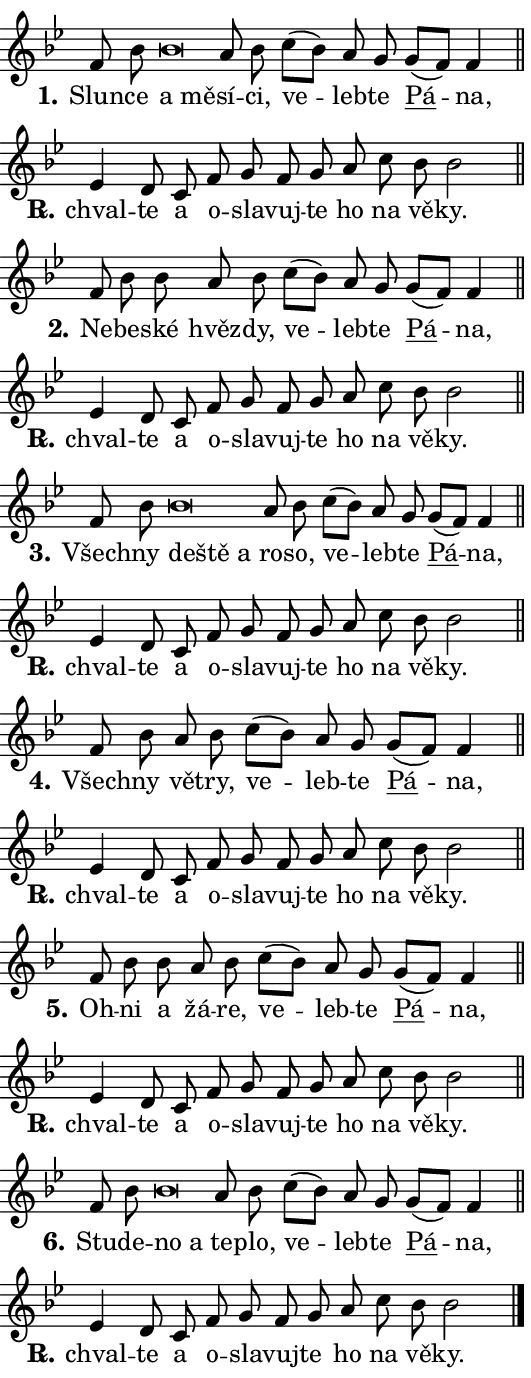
\version "2.24.0"
\header { tagline = "" }
\paper {
  indent = 0\cm
  top-margin = 0\cm
  right-margin = 0.13\cm % to fit lyric hyphens
  bottom-margin = 0\cm
  left-margin = 0\cm
  paper-width = 9\cm
  page-breaking = #ly:one-page-breaking
  system-system-spacing.basic-distance = #11
  score-system-spacing.basic-distance = #11
  ragged-last = ##f
}


%% Author: Thomas Morley
%% https://lists.gnu.org/archive/html/lilypond-user/2020-05/msg00002.html
#(define (line-position grob)
"Returns position of @var[grob} in current system:
   @code{'start}, if at first time-step
   @code{'end}, if at last time-step
   @code{'middle} otherwise
"
  (let* ((col (ly:item-get-column grob))
         (ln (ly:grob-object col 'left-neighbor))
         (rn (ly:grob-object col 'right-neighbor))
         (col-to-check-left (if (ly:grob? ln) ln col))
         (col-to-check-right (if (ly:grob? rn) rn col))
         (break-dir-left
           (and
             (ly:grob-property col-to-check-left 'non-musical #f)
             (ly:item-break-dir col-to-check-left)))
         (break-dir-right
           (and
             (ly:grob-property col-to-check-right 'non-musical #f)
             (ly:item-break-dir col-to-check-right))))
        (cond ((eqv? 1 break-dir-left) 'start)
              ((eqv? -1 break-dir-right) 'end)
              (else 'middle))))

#(define (tranparent-at-line-position vctor)
  (lambda (grob)
  "Relying on @code{line-position} select the relevant enry from @var{vctor}.
Used to determine transparency,"
    (case (line-position grob)
      ((end) (not (vector-ref vctor 0)))
      ((middle) (not (vector-ref vctor 1)))
      ((start) (not (vector-ref vctor 2))))))

noteHeadBreakVisibility =
#(define-music-function (break-visibility)(vector?)
"Makes @code{NoteHead}s transparent relying on @var{break-visibility}"
#{
  \override NoteHead.transparent =
    #(tranparent-at-line-position break-visibility)
#})

#(define delete-ledgers-for-transparent-note-heads
  (lambda (grob)
    "Reads whether a @code{NoteHead} is transparent.
If so this @code{NoteHead} is removed from @code{'note-heads} from
@var{grob}, which is supposed to be @code{LedgerLineSpanner}.
As a result ledgers are not printed for this @code{NoteHead}"
    (let* ((nhds-array (ly:grob-object grob 'note-heads))
           (nhds-list
             (if (ly:grob-array? nhds-array)
                 (ly:grob-array->list nhds-array)
                 '()))
           ;; Relies on the transparent-property being done before
           ;; Staff.LedgerLineSpanner.after-line-breaking is executed.
           ;; This is fragile ...
           (to-keep
             (remove
               (lambda (nhd)
                 (ly:grob-property nhd 'transparent #f))
               nhds-list)))
      ;; TODO find a better method to iterate over grob-arrays, similiar
      ;; to filter/remove etc for lists
      ;; For now rebuilt from scratch
      (set! (ly:grob-object grob 'note-heads)  '())
      (for-each
        (lambda (nhd)
          (ly:pointer-group-interface::add-grob grob 'note-heads nhd))
        to-keep))))

squashNotes = {
  \override NoteHead.X-extent = #'(-0.2 . 0.2)
  \override NoteHead.Y-extent = #'(-0.75 . 0)
  \override NoteHead.stencil =
    #(lambda (grob)
       (let ((pos (ly:grob-property grob 'staff-position)))
         (begin
           (if (< pos -7) (display "ERROR: Lower brevis then expected\n") (display ""))
           (if (<= pos -6) ly:text-interface::print ly:note-head::print))))
}
unSquashNotes = {
  \revert NoteHead.X-extent
  \revert NoteHead.Y-extent
  \revert NoteHead.stencil
}

hideNotes = \noteHeadBreakVisibility #begin-of-line-visible
unHideNotes = \noteHeadBreakVisibility #all-visible

% work-around for resetting accidentals
% https://lilypond.org/doc/v2.23/Documentation/notation/displaying-rhythms#unmetered-music
cadenzaMeasure = {
  \cadenzaOff
  \partial 1024 s1024
  \cadenzaOn
}

#(define-markup-command (accent layout props text) (markup?)
  "Underline accented syllable"
  (interpret-markup layout props
    #{\markup \override #'(offset . 4.3) \underline { #text }#}))

responsum = \markup \concat {
  "R" \hspace #-1.05 \path #0.1 #'((moveto 0 0.07) (lineto 0.9 0.8)) \hspace #0.05 "."
}

spaceSize = #0.6828661417322834 % exact space size for TeX Gyre Schola

\layout {
  \context {
    \Staff
    \remove "Time_signature_engraver"
    \override LedgerLineSpanner.after-line-breaking = #delete-ledgers-for-transparent-note-heads
  }
  \context {
    \Lyrics {
      \override LyricSpace.minimum-distance = \spaceSize
      \override LyricText.font-name = #"TeX Gyre Schola"
      \override LyricText.font-size = 1
      \override StanzaNumber.font-name = #"TeX Gyre Schola Bold"
      \override StanzaNumber.font-size = 1
    }
  }
  \context {
    \Score 
    \override NoteHead.text =
      #(lambda (grob) 
        (let ((pos (ly:grob-property grob 'staff-position)))
          #{\markup {
            \combine
              \halign #-0.55 \raise #(if (= pos -6) 0 0.5) \override #'(thickness . 2) \draw-line #'(3.2 . 0)
              \musicglyph "noteheads.sM1"
          }#}))
  }
}

% magnetic-lyrics.ily
%
%   written by
%     Jean Abou Samra <jean@abou-samra.fr>
%     Werner Lemberg <wl@gnu.org>
%
%   adapted by
%     Jiri Hon <jiri.hon@gmail.com>
%
% Version 2022-Apr-15

% https://www.mail-archive.com/lilypond-user@gnu.org/msg149350.html

#(define (Left_hyphen_pointer_engraver context)
   "Collect syllable-hyphen-syllable occurrences in lyrics and store
them in properties.  This engraver only looks to the left.  For
example, if the lyrics input is @code{foo -- bar}, it does the
following.

@itemize @bullet
@item
Set the @code{text} property of the @code{LyricHyphen} grob between
@q{foo} and @q{bar} to @code{foo}.

@item
Set the @code{left-hyphen} property of the @code{LyricText} grob with
text @q{foo} to the @code{LyricHyphen} grob between @q{foo} and
@q{bar}.
@end itemize

Use this auxiliary engraver in combination with the
@code{lyric-@/text::@/apply-@/magnetic-@/offset!} hook."
   (let ((hyphen #f)
         (text #f))
     (make-engraver
      (acknowledgers
       ((lyric-syllable-interface engraver grob source-engraver)
        (set! text grob)))
      (end-acknowledgers
       ((lyric-hyphen-interface engraver grob source-engraver)
        ;(when (not (grob::has-interface grob 'lyric-space-interface))
          (set! hyphen grob)));)
      ((stop-translation-timestep engraver)
       (when (and text hyphen)
         (ly:grob-set-object! text 'left-hyphen hyphen))
       (set! text #f)
       (set! hyphen #f)))))

#(define (lyric-text::apply-magnetic-offset! grob)
   "If the space between two syllables is less than the value in
property @code{LyricText@/.details@/.squash-threshold}, move the right
syllable to the left so that it gets concatenated with the left
syllable.

Use this function as a hook for
@code{LyricText@/.after-@/line-@/breaking} if the
@code{Left_@/hyphen_@/pointer_@/engraver} is active."
   (let ((hyphen (ly:grob-object grob 'left-hyphen #f)))
     (when hyphen
       (let ((left-text (ly:spanner-bound hyphen LEFT)))
         (when (grob::has-interface left-text 'lyric-syllable-interface)
           (let* ((common (ly:grob-common-refpoint grob left-text X))
                  (this-x-ext (ly:grob-extent grob common X))
                  (left-x-ext
                   (begin
                     ;; Trigger magnetism for left-text.
                     (ly:grob-property left-text 'after-line-breaking)
                     (ly:grob-extent left-text common X)))
                  ;; `delta` is the gap width between two syllables.
                  (delta (- (interval-start this-x-ext)
                            (interval-end left-x-ext)))
                  (details (ly:grob-property grob 'details))
                  (threshold (assoc-get 'squash-threshold details 0.2)))
             (when (< delta threshold)
               (let* (;; We have to manipulate the input text so that
                      ;; ligatures crossing syllable boundaries are not
                      ;; disabled.  For languages based on the Latin
                      ;; script this is essentially a beautification.
                      ;; However, for non-Western scripts it can be a
                      ;; necessity.
                      (lt (ly:grob-property left-text 'text))
                      (rt (ly:grob-property grob 'text))
                      (is-space (grob::has-interface hyphen 'lyric-space-interface))
                      (space (if is-space " " ""))
                      (extra-delta (if is-space spaceSize 0))
                      ;; Append new syllable.
                      (ltrt-space (if (and (string? lt) (string? rt))
                                (string-append lt space rt)
                                (make-concat-markup (list lt space rt))))
                      ;; Right-align `ltrt` to the right side.
                      (ltrt-space-markup (grob-interpret-markup
                               grob
                               (make-translate-markup
                                (cons (interval-length this-x-ext) 0)
                                (make-right-align-markup ltrt-space)))))
                 (begin
                   ;; Don't print `left-text`.
                   (ly:grob-set-property! left-text 'stencil #f)
                   ;; Set text and stencil (which holds all collected
                   ;; syllables so far) and shift it to the left.
                   (ly:grob-set-property! grob 'text ltrt-space)
                   (ly:grob-set-property! grob 'stencil ltrt-space-markup)
                   (ly:grob-translate-axis! grob (- (- delta extra-delta)) X))))))))))


#(define (lyric-hyphen::displace-bounds-first grob)
   ;; Make very sure this callback isn't triggered too early.
   (let ((left (ly:spanner-bound grob LEFT))
         (right (ly:spanner-bound grob RIGHT)))
     (ly:grob-property left 'after-line-breaking)
     (ly:grob-property right 'after-line-breaking)
     (ly:lyric-hyphen::print grob)))

squashThreshold = #0.4

\layout {
  \context {
    \Lyrics
    \consists #Left_hyphen_pointer_engraver
    \override LyricText.after-line-breaking =
      #lyric-text::apply-magnetic-offset!
    \override LyricHyphen.stencil = #lyric-hyphen::displace-bounds-first
    \override LyricText.details.squash-threshold = \squashThreshold
    \override LyricHyphen.minimum-distance = 0
    \override LyricHyphen.minimum-length = \squashThreshold
  }
}

squashText = \override LyricText.details.squash-threshold = 9999
unSquashText = \override LyricText.details.squash-threshold = \squashThreshold

leftText = \override LyricText.self-alignment-X = #LEFT
unLeftText = \revert LyricText.self-alignment-X

starOffset = #(lambda (grob) 
                (let ((x_offset (ly:self-alignment-interface::aligned-on-x-parent grob)))
                  (if (= x_offset 0) 0 (+ x_offset 1.2))))

star = #(define-music-function (syllable)(string?)
"Append star separator at the end of a syllable"
#{
  \once \override LyricText.X-offset = #starOffset
  \lyricmode { \markup {
    #syllable
    \override #'((font-name . "TeX Gyre Schola Bold")) \hspace #0.2 \lower #0.65 \larger "*"
  } }
#})

starAccent = #(define-music-function (syllable)(string?)
"Append star separator at the end of a syllable and make accent"
#{
  \once \override LyricText.X-offset = #starOffset
  \lyricmode { \markup {
    \accent #syllable
    \override #'((font-name . "TeX Gyre Schola Bold")) \hspace #0.2 \lower #0.65 \larger "*"
  } }
#})

breath = #(define-music-function (syllable)(string?)
"Append breathing indicator at the end of a syllable"
#{
  \lyricmode { \markup { #syllable "+" } }
#})

optionalBreath = #(define-music-function (syllable)(string?)
"Append optional breathing indicator at the end of a syllable"
#{
  \lyricmode { \markup { #syllable "(+)" } }
#})


\score {
    <<
        \new Voice = "melody" { \cadenzaOn \key bes \major \relative { f'8 bes \bar "" \squashNotes bes\breve*1/16 \hideNotes \breve*1/16 \bar "" \unHideNotes \unSquashNotes a8 bes \bar "" c[( bes)] \bar "" a g \bar "" \bar "" g[( f)] f4 \cadenzaMeasure \bar "||" \break } }
        \new Lyrics \lyricsto "melody" { \lyricmode { \set stanza = "1."
Slun -- ce \leftText a \squashText mě -- \unLeftText \unSquashText sí -- ci, ve -- leb -- te \markup \accent Pá -- na, } }
    >>
    \layout {}
}

\score {
    <<
        \new Voice = "melody" { \cadenzaOn \key bes \major \relative { es'4 d8 c \bar "" f g f \bar "" g a \bar "" c bes bes2 \cadenzaMeasure \bar "||" \break } }
        \new Lyrics \lyricsto "melody" { \lyricmode { \set stanza = \responsum
chval -- te a o -- sla -- vuj -- te ho na vě -- ky. } }
    >>
    \layout {}
}

\score {
    <<
        \new Voice = "melody" { \cadenzaOn \key bes \major \relative { f'8 bes \bar "" bes a8 bes \bar "" c[( bes)] \bar "" a g \bar "" \bar "" g[( f)] f4 \cadenzaMeasure \bar "||" \break } }
        \new Lyrics \lyricsto "melody" { \lyricmode { \set stanza = "2."
Ne -- be -- ské hvěz -- dy, ve -- leb -- te \markup \accent Pá -- na, } }
    >>
    \layout {}
}

\score {
    <<
        \new Voice = "melody" { \cadenzaOn \key bes \major \relative { es'4 d8 c \bar "" f g f \bar "" g a \bar "" c bes bes2 \cadenzaMeasure \bar "||" \break } }
        \new Lyrics \lyricsto "melody" { \lyricmode { \set stanza = \responsum
chval -- te a o -- sla -- vuj -- te ho na vě -- ky. } }
    >>
    \layout {}
}

\score {
    <<
        \new Voice = "melody" { \cadenzaOn \key bes \major \relative { f'8 bes \bar "" \squashNotes bes\breve*1/16 \hideNotes \breve*1/16 \breve*1/16 \bar "" \unHideNotes \unSquashNotes a8 bes \bar "" c[( bes)] \bar "" a g \bar "" \bar "" g[( f)] f4 \cadenzaMeasure \bar "||" \break } }
        \new Lyrics \lyricsto "melody" { \lyricmode { \set stanza = "3."
Všech -- ny \leftText de -- \squashText ště a \unLeftText \unSquashText ro -- so, ve -- leb -- te \markup \accent Pá -- na, } }
    >>
    \layout {}
}

\score {
    <<
        \new Voice = "melody" { \cadenzaOn \key bes \major \relative { es'4 d8 c \bar "" f g f \bar "" g a \bar "" c bes bes2 \cadenzaMeasure \bar "||" \break } }
        \new Lyrics \lyricsto "melody" { \lyricmode { \set stanza = \responsum
chval -- te a o -- sla -- vuj -- te ho na vě -- ky. } }
    >>
    \layout {}
}

\score {
    <<
        \new Voice = "melody" { \cadenzaOn \key bes \major \relative { f'8 bes8 a8 bes \bar "" c[( bes)] \bar "" a g \bar "" \bar "" g[( f)] f4 \cadenzaMeasure \bar "||" \break } }
        \new Lyrics \lyricsto "melody" { \lyricmode { \set stanza = "4."
Všech -- ny vě -- try, ve -- leb -- te \markup \accent Pá -- na, } }
    >>
    \layout {}
}

\score {
    <<
        \new Voice = "melody" { \cadenzaOn \key bes \major \relative { es'4 d8 c \bar "" f g f \bar "" g a \bar "" c bes bes2 \cadenzaMeasure \bar "||" \break } }
        \new Lyrics \lyricsto "melody" { \lyricmode { \set stanza = \responsum
chval -- te a o -- sla -- vuj -- te ho na vě -- ky. } }
    >>
    \layout {}
}

\score {
    <<
        \new Voice = "melody" { \cadenzaOn \key bes \major \relative { f'8 bes \bar "" bes a8 bes \bar "" c[( bes)] \bar "" a g \bar "" \bar "" g[( f)] f4 \cadenzaMeasure \bar "||" \break } }
        \new Lyrics \lyricsto "melody" { \lyricmode { \set stanza = "5."
Oh -- ni a žá -- re, ve -- leb -- te \markup \accent Pá -- na, } }
    >>
    \layout {}
}

\score {
    <<
        \new Voice = "melody" { \cadenzaOn \key bes \major \relative { es'4 d8 c \bar "" f g f \bar "" g a \bar "" c bes bes2 \cadenzaMeasure \bar "||" \break } }
        \new Lyrics \lyricsto "melody" { \lyricmode { \set stanza = \responsum
chval -- te a o -- sla -- vuj -- te ho na vě -- ky. } }
    >>
    \layout {}
}

\score {
    <<
        \new Voice = "melody" { \cadenzaOn \key bes \major \relative { f'8 bes \bar "" \squashNotes bes\breve*1/16 \hideNotes \breve*1/16 \bar "" \unHideNotes \unSquashNotes a8 bes \bar "" c[( bes)] \bar "" a g \bar "" \bar "" g[( f)] f4 \cadenzaMeasure \bar "||" \break } }
        \new Lyrics \lyricsto "melody" { \lyricmode { \set stanza = "6."
Stu -- de -- \leftText no \squashText a \unLeftText \unSquashText te -- plo, ve -- leb -- te \markup \accent Pá -- na, } }
    >>
    \layout {}
}

\score {
    <<
        \new Voice = "melody" { \cadenzaOn \key bes \major \relative { es'4 d8 c \bar "" f g f \bar "" g a \bar "" c bes bes2 \cadenzaMeasure \bar "||" \break } \bar "|." }
        \new Lyrics \lyricsto "melody" { \lyricmode { \set stanza = \responsum
chval -- te a o -- sla -- vuj -- te ho na vě -- ky. } }
    >>
    \layout {}
}
